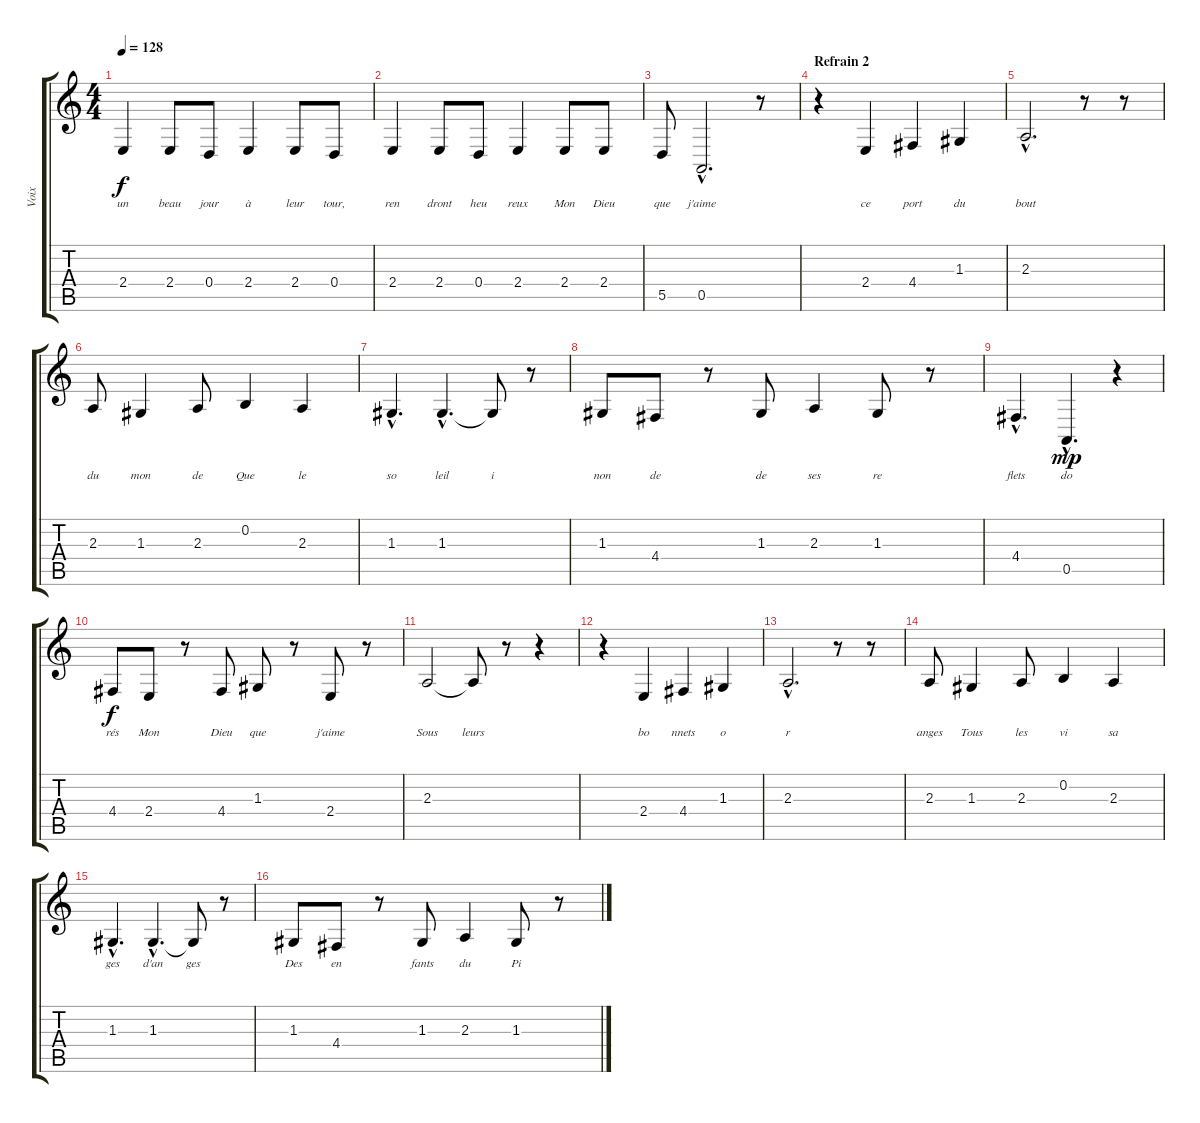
\track ("Voix" "Voix") {instrument flute}
\staff {score tabs}
\tuning (E4 B3 G3 D3 A2 E2) {hide}
\ts (4 4)
\tempo 128
\clef g2
\ks c
2.4.4{lyrics (0 "un") lyrics (1 "") lyrics (2 "") lyrics (3 "") lyrics (4 "") dy f} 2.4.8{lyrics (0 "beau") lyrics (1 "") lyrics (2 "") lyrics (3 "") lyrics (4 "")} 0.4.8{lyrics (0 "jour") lyrics (1 "") lyrics (2 "") lyrics (3 "") lyrics (4 "")} 2.4.4{lyrics (0 "à") lyrics (1 "") lyrics (2 "") lyrics (3 "") lyrics (4 "")} 2.4.8{lyrics (0 "leur") lyrics (1 "") lyrics (2 "") lyrics (3 "") lyrics (4 "")} 0.4.8{lyrics (0 "tour,") lyrics (1 "") lyrics (2 "") lyrics (3 "") lyrics (4 "")} |
2.4.4{lyrics (0 "ren") lyrics (1 "") lyrics (2 "") lyrics (3 "") lyrics (4 "")} 2.4.8{lyrics (0 "dront") lyrics (1 "") lyrics (2 "") lyrics (3 "") lyrics (4 "")} 0.4.8{lyrics (0 "heu") lyrics (1 "") lyrics (2 "") lyrics (3 "") lyrics (4 "")} 2.4.4{lyrics (0 "reux") lyrics (1 "") lyrics (2 "") lyrics (3 "") lyrics (4 "")} 2.4.8{lyrics (0 "Mon") lyrics (1 "") lyrics (2 "") lyrics (3 "") lyrics (4 "")} 2.4.8{lyrics (0 "Dieu") lyrics (1 "") lyrics (2 "") lyrics (3 "") lyrics (4 "")} |
5.5.8{lyrics (0 "que") lyrics (1 "") lyrics (2 "") lyrics (3 "") lyrics (4 "")} 0.5{hac}.2{d lyrics (0 "j'aime") lyrics (1 "") lyrics (2 "") lyrics (3 "") lyrics (4 "")} r.8 |
\section ("" "Refrain 2")
r.4 2.4.4{lyrics (0 "ce") lyrics (1 "") lyrics (2 "") lyrics (3 "") lyrics (4 "")} 4.4.4{lyrics (0 "port") lyrics (1 "") lyrics (2 "") lyrics (3 "") lyrics (4 "")} 1.3.4{lyrics (0 "du") lyrics (1 "") lyrics (2 "") lyrics (3 "") lyrics (4 "")} |
2.3{hac}.2{d lyrics (0 "bout") lyrics (1 "") lyrics (2 "") lyrics (3 "") lyrics (4 "")} r.8 r.8 |
2.3.8{lyrics (0 "du") lyrics (1 "") lyrics (2 "") lyrics (3 "") lyrics (4 "")} 1.3.4{lyrics (0 "mon") lyrics (1 "") lyrics (2 "") lyrics (3 "") lyrics (4 "")} 2.3.8{lyrics (0 "de") lyrics (1 "") lyrics (2 "") lyrics (3 "") lyrics (4 "")} 0.2.4{lyrics (0 "Que") lyrics (1 "") lyrics (2 "") lyrics (3 "") lyrics (4 "")} 2.3.4{lyrics (0 "le") lyrics (1 "") lyrics (2 "") lyrics (3 "") lyrics (4 "")} |
1.3{hac}.4{d lyrics (0 "so") lyrics (1 "") lyrics (2 "") lyrics (3 "") lyrics (4 "")} 1.3{hac}.4{d lyrics (0 "leil") lyrics (1 "") lyrics (2 "") lyrics (3 "") lyrics (4 "")} 1.3{t}.8{lyrics (0 "i") lyrics (1 "") lyrics (2 "") lyrics (3 "") lyrics (4 "")} r.8 |
1.3.8{lyrics (0 "non") lyrics (1 "") lyrics (2 "") lyrics (3 "") lyrics (4 "")} 4.4.8{lyrics (0 "de") lyrics (1 "") lyrics (2 "") lyrics (3 "") lyrics (4 "")} r.8 1.3.8{lyrics (0 "de") lyrics (1 "") lyrics (2 "") lyrics (3 "") lyrics (4 "")} 2.3.4{lyrics (0 "ses") lyrics (1 "") lyrics (2 "") lyrics (3 "") lyrics (4 "")} 1.3.8{lyrics (0 "re") lyrics (1 "") lyrics (2 "") lyrics (3 "") lyrics (4 "")} r.8 |
4.4{hac}.4{d lyrics (0 "flets") lyrics (1 "") lyrics (2 "") lyrics (3 "") lyrics (4 "")} 0.5{hac}.4{d lyrics (0 "do") lyrics (1 "") lyrics (2 "") lyrics (3 "") lyrics (4 "") dy mp} r.4 |
4.4.8{lyrics (0 "rés") lyrics (1 "") lyrics (2 "") lyrics (3 "") lyrics (4 "") dy f} 2.4.8{lyrics (0 "Mon") lyrics (1 "") lyrics (2 "") lyrics (3 "") lyrics (4 "")} r.8 4.4.8{lyrics (0 "Dieu") lyrics (1 "") lyrics (2 "") lyrics (3 "") lyrics (4 "")} 1.3.8{lyrics (0 "que") lyrics (1 "") lyrics (2 "") lyrics (3 "") lyrics (4 "")} r.8 2.4.8{lyrics (0 "j'aime") lyrics (1 "") lyrics (2 "") lyrics (3 "") lyrics (4 "")} r.8 |
2.3.2{lyrics (0 "Sous") lyrics (1 "") lyrics (2 "") lyrics (3 "") lyrics (4 "")} 2.3{t}.8{lyrics (0 "leurs") lyrics (1 "") lyrics (2 "") lyrics (3 "") lyrics (4 "")} r.8 r.4 |
r.4 2.4.4{lyrics (0 "bo") lyrics (1 "") lyrics (2 "") lyrics (3 "") lyrics (4 "")} 4.4.4{lyrics (0 "nnets") lyrics (1 "") lyrics (2 "") lyrics (3 "") lyrics (4 "")} 1.3.4{lyrics (0 "o") lyrics (1 "") lyrics (2 "") lyrics (3 "") lyrics (4 "")} |
2.3{hac}.2{d lyrics (0 "r") lyrics (1 "") lyrics (2 "") lyrics (3 "") lyrics (4 "")} r.8 r.8 |
2.3.8{lyrics (0 "anges") lyrics (1 "") lyrics (2 "") lyrics (3 "") lyrics (4 "")} 1.3.4{lyrics (0 "Tous") lyrics (1 "") lyrics (2 "") lyrics (3 "") lyrics (4 "")} 2.3.8{lyrics (0 "les") lyrics (1 "") lyrics (2 "") lyrics (3 "") lyrics (4 "")} 0.2.4{lyrics (0 "vi") lyrics (1 "") lyrics (2 "") lyrics (3 "") lyrics (4 "")} 2.3.4{lyrics (0 "sa") lyrics (1 "") lyrics (2 "") lyrics (3 "") lyrics (4 "")} |
1.3{hac}.4{d lyrics (0 "ges") lyrics (1 "") lyrics (2 "") lyrics (3 "") lyrics (4 "")} 1.3{hac}.4{d lyrics (0 "d'an") lyrics (1 "") lyrics (2 "") lyrics (3 "") lyrics (4 "")} 1.3{t}.8{lyrics (0 "ges") lyrics (1 "") lyrics (2 "") lyrics (3 "") lyrics (4 "")} r.8 |
1.3.8{lyrics (0 "Des") lyrics (1 "") lyrics (2 "") lyrics (3 "") lyrics (4 "")} 4.4.8{lyrics (0 "en") lyrics (1 "") lyrics (2 "") lyrics (3 "") lyrics (4 "")} r.8 1.3.8{lyrics (0 "fants") lyrics (1 "") lyrics (2 "") lyrics (3 "") lyrics (4 "")} 2.3.4{lyrics (0 "du") lyrics (1 "") lyrics (2 "") lyrics (3 "") lyrics (4 "")} 1.3.8{lyrics (0 "Pi") lyrics (1 "") lyrics (2 "") lyrics (3 "") lyrics (4 "")} r.8
